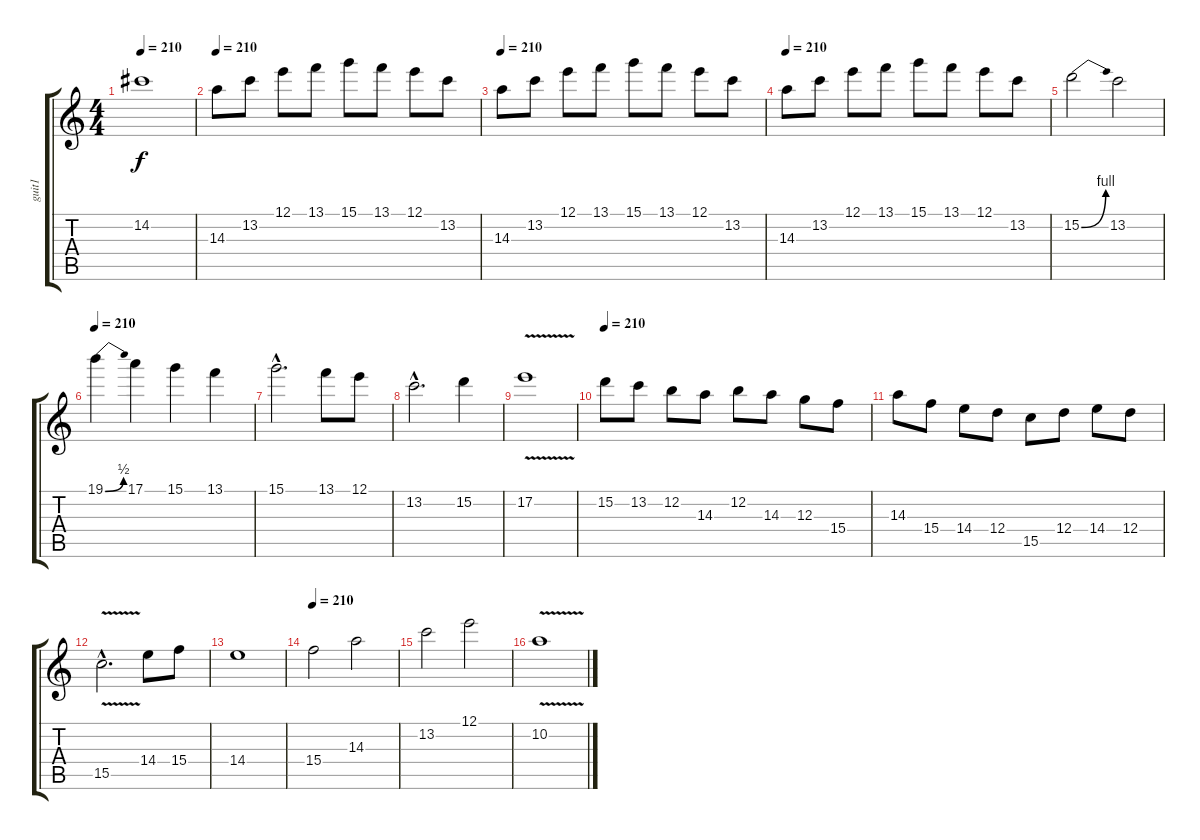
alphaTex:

\track ("guit1" "guit1") {instrument acousticguitarsteel}
\staff {score tabs}
\tuning (E4 B3 G3 D3 A2 E2) {hide}
\ts (4 4)
\tempo 210
\clef g2
\ks c
14.2.1{dy f} |
\tempo 210
14.3.8{instrument distortionguitar} 13.2.8 12.1.8 13.1.8 15.1.8 13.1.8 12.1.8 13.2.8 |
\tempo 210
14.3.8{instrument distortionguitar} 13.2.8 12.1.8 13.1.8 15.1.8 13.1.8 12.1.8 13.2.8 |
\tempo 210
14.3.8{instrument distortionguitar} 13.2.8 12.1.8 13.1.8 15.1.8 13.1.8 12.1.8 13.2.8 |
15.2{be (bend 0 0 60 4)}.2 13.2.2 |
\tempo 210
19.1{be (bend 0 0 60 2)}.4{instrument distortionguitar} 17.1.4 15.1.4 13.1.4 |
15.1{hac}.2{d} 13.1.8 12.1.8 |
13.2{hac}.2{d} 15.2.4 |
17.2{v}.1 |
\tempo 210
15.2.8{instrument distortionguitar} 13.2.8 12.2.8 14.3.8 12.2.8 14.3.8 12.3.8 15.4.8 |
14.3.8 15.4.8 14.4.8 12.4.8 15.5.8 12.4.8 14.4.8 12.4.8 |
15.5{v hac}.2{d} 14.4.8 15.4.8 |
14.4.1 |
\tempo 210
15.4.2{instrument distortionguitar} 14.3.2 |
13.2.2 12.1.2 |
10.2{v}.1
